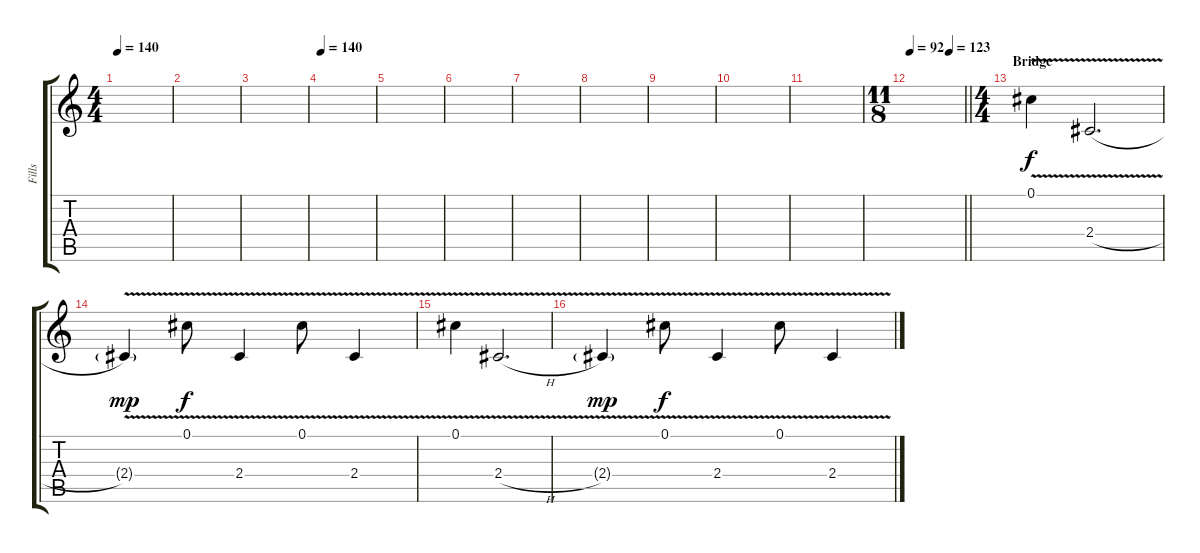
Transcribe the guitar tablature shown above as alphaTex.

\track ("Fills" "Fills") {instrument distortionguitar}
\staff {score tabs}
\tuning (Db4 Ab3 E3 B2 Gb2 Db2) {hide}
\ts (4 4)
\tempo 140
\clef g2
\ks c
|
|
|
\tempo 140
|
|
|
|
|
|
|
|
\ts (11 8)
\tempo 92
\tempo (123 0.7272727272727273)
\barLineRight lightlight
|
\ts (4 4)
\section ("" "Bridge")
0.1{v}.4 2.4{v h}.2{d} |
2.4{v g}.4{dy mp} 0.1{v}.8{dy f} 2.4{v}.4 0.1{v}.8 2.4{v}.4 |
0.1{v}.4 2.4{v h}.2{d} |
2.4{v g}.4{dy mp} 0.1{v}.8{dy f} 2.4{v}.4 0.1{v}.8 2.4{v}.4
